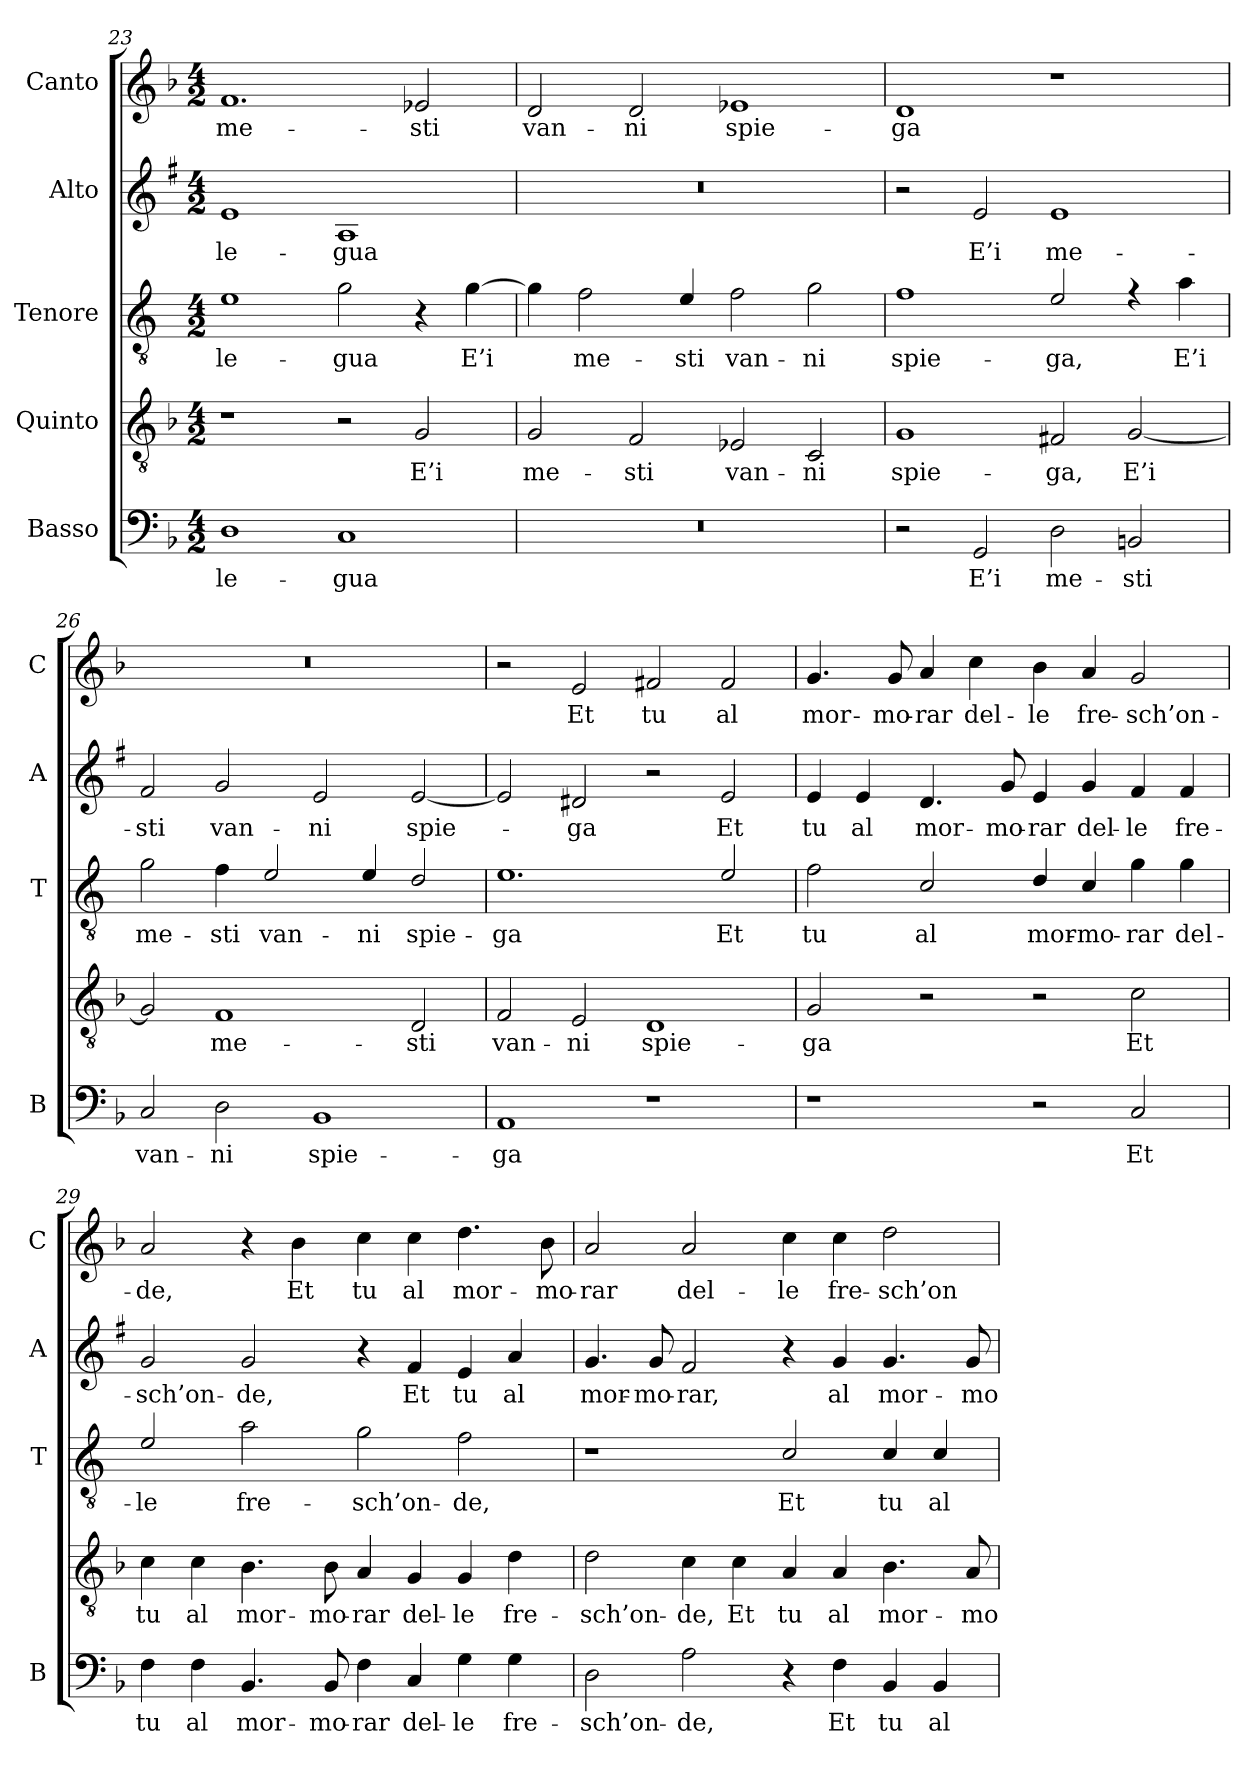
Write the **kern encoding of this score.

**kern	**text	**kern	**text	**kern	**text	**kern	**text	**kern	**text
*part5	*part5	*part4	*part4	*part3	*part3	*part2	*part2	*part1	*part1
*staff5	*staff5	*staff4	*staff4	*staff3	*staff3	*staff2	*staff2	*staff1	*staff1
*I"Basso	*	*I"Quinto	*	*I"Tenore	*	*I"Alto	*	*I"Canto	*
*I'B	*	*	*	*I'T	*	*I'A	*	*I'C	*
!!LO:LB:g=z
*clefF4	*	*clefGv2	*	*clefGv2	*	*clefG2	*	*clefG2	*
*	*	*	*	*ITrd4c7	*	*ITrd1c2	*	*	*
*k[b-]	*	*k[b-]	*	*k[b-]	*	*k[b-]	*	*k[b-]	*
*F:	*	*F:	*	*F:	*	*F:	*	*F:	*
*M4/2	*	*M4/2	*	*M4/2	*	*M4/2	*	*M4/2	*
=23	=23	=23	=23	=23	=23	=23	=23	=23	=23
!	!LO:LY:b	!	!	!	!LO:LY:b	!	!LO:LY:b	!	!LO:LY:b
1D	-le-	1r	.	1A	-le-	1d	-le-	1.f	me-
!	!LO:LY:b	!	!	!	!LO:LY:b	!	!LO:LY:b	!	!
1C	-gua	2r	.	2c\	-gua	1G	-gua	.	.
!	!	!	!LO:LY:b	!	!	!	!	!	!LO:LY:b
.	.	2G/	E’i	4r	.	.	.	2e-X/	-sti
!	!	!	!	!	!LO:LY:b	!	!	!	!
.	.	.	.	[4c\	E’i	.	.	.	.
=24	=24	=24	=24	=24	=24	=24	=24	=24	=24
!	!	!	!LO:LY:b	!	!	!	!	!	!LO:LY:b
0r	.	2G/	me-	4c\]	.	0r	.	2d/	van-
!	!	!	!	!	!LO:LY:b	!	!	!	!
.	.	.	.	2B-\	me-	.	.	.	.
!	!	!	!LO:LY:b	!	!	!	!	!	!LO:LY:b
.	.	2F/	-sti	.	.	.	.	2d/	-ni
!	!	!	!	!	!LO:LY:b	!	!	!	!
.	.	.	.	4A/	-sti	.	.	.	.
!	!	!	!LO:LY:b	!	!LO:LY:b	!	!	!	!LO:LY:b
.	.	2E-X/	van-	2B-\	van-	.	.	1e-X	spie-
!	!	!	!LO:LY:b	!	!LO:LY:b	!	!	!	!
.	.	2C/	-ni	2c\	-ni	.	.	.	.
=25	=25	=25	=25	=25	=25	=25	=25	=25	=25
!	!	!	!LO:LY:b	!	!LO:LY:b	!	!	!	!LO:LY:b
2r	.	1G	spie-	1B-	spie-	2r	.	1d	-ga
!	!LO:LY:b	!	!	!	!	!	!LO:LY:b	!	!
2GG/	E’i	.	.	.	.	2d/	E’i	.	.
!	!LO:LY:b	!	!LO:LY:b	!	!LO:LY:b	!	!LO:LY:b	!	!
2D\	me-	2F#X/	-ga,	2A/	-ga,	1d	me-	1r	.
!	!LO:LY:b	!	!LO:LY:b	!	!	!	!	!	!
2BBn/	-sti	[2G/	E’i	4rf	.	.	.	.	.
!	!	!	!	!	!LO:LY:b	!	!	!	!
.	.	.	.	4d\	E’i	.	.	.	.
=26	=26	=26	=26	=26	=26	=26	=26	=26	=26
!	!LO:LY:b	!	!	!	!LO:LY:b	!	!LO:LY:b	!	!
2C/	van-	2G/]	.	2c\	me-	2e/	-sti	0r	.
!	!LO:LY:b	!	!LO:LY:b	!	!LO:LY:b	!	!LO:LY:b	!	!
2D\	-ni	1F	me-	4B-\	-sti	2f/	van-	.	.
!	!	!	!	!	!LO:LY:b	!	!	!	!
.	.	.	.	2A/	van-	.	.	.	.
!	!LO:LY:b	!	!	!	!	!	!LO:LY:b	!	!
1BB-	spie-	.	.	.	.	2d/	-ni	.	.
!	!	!	!	!	!LO:LY:b	!	!	!	!
.	.	.	.	4A/	-ni	.	.	.	.
!	!	!	!LO:LY:b	!	!LO:LY:b	!	!LO:LY:b	!	!
.	.	2D/	-sti	2G/	spie-	[2d/	spie-	.	.
!!LO:PB:g=z
=27	=27	=27	=27	=27	=27	=27	=27	=27	=27
!	!LO:LY:b	!	!LO:LY:b	!	!LO:LY:b	!	!	!	!
1AA	-ga	2F/	van-	1.A	-ga	2d/]	.	2r	.
!	!	!	!LO:LY:b	!	!	!	!LO:LY:b	!	!LO:LY:b
.	.	2E/	-ni	.	.	2c#X/	-ga	2e/	Et
!	!	!	!LO:LY:b	!	!	!	!	!	!LO:LY:b
1r	.	1D	spie-	.	.	2r	.	2f#X/	tu
!	!	!	!	!	!LO:LY:b	!	!LO:LY:b	!	!LO:LY:b
.	.	.	.	2A/	Et	2d/	Et	2f#/	al
=28	=28	=28	=28	=28	=28	=28	=28	=28	=28
!	!	!	!LO:LY:b	!	!LO:LY:b	!	!LO:LY:b	!	!LO:LY:b
1r	.	2G/	-ga	2B-\	tu	4d/	tu	4.g/	mor-
!	!	!	!	!	!	!	!LO:LY:b	!	!
.	.	.	.	.	.	4d/	al	.	.
!	!	!	!	!	!	!	!	!	!LO:LY:b
.	.	.	.	.	.	.	.	8g/	-mo-
!	!	!	!	!	!LO:LY:b	!	!LO:LY:b	!	!LO:LY:b
.	.	2r	.	2F/	al	4.c/	mor-	4a/	-rar
!	!	!	!	!	!	!	!	!	!LO:LY:b
.	.	.	.	.	.	.	.	4cc\	del-
!	!	!	!	!	!	!	!LO:LY:b	!	!
.	.	.	.	.	.	8f/	-mo-	.	.
!	!	!	!	!	!LO:LY:b	!	!LO:LY:b	!	!LO:LY:b
2r	.	2r	.	4G/	mor-	4d/	-rar	4b-\	-le
!	!	!	!	!	!LO:LY:b	!	!LO:LY:b	!	!LO:LY:b
.	.	.	.	4F/	-mo-	4f/	del-	4a/	fre-
!	!LO:LY:b	!	!LO:LY:b	!	!LO:LY:b	!	!LO:LY:b	!	!LO:LY:b
2C/	Et	2c\	Et	4c\	-rar	4e/	-le	2g/	-sch’on-
!	!	!	!	!	!LO:LY:b	!	!LO:LY:b	!	!
.	.	.	.	4c\	del-	4e/	fre-	.	.
=29	=29	=29	=29	=29	=29	=29	=29	=29	=29
!	!LO:LY:b	!	!LO:LY:b	!	!LO:LY:b	!	!LO:LY:b	!	!LO:LY:b
4F\	tu	4c\	tu	2A/	-le	2f/	-sch’on-	2a/	-de,
!	!LO:LY:b	!	!LO:LY:b	!	!	!	!	!	!
4F\	al	4c\	al	.	.	.	.	.	.
!	!LO:LY:b	!	!LO:LY:b	!	!LO:LY:b	!	!LO:LY:b	!	!
4.BB-/	mor-	4.B-\	mor-	2d\	fre-	2f/	-de,	4r	.
!	!	!	!	!	!	!	!	!	!LO:LY:b
.	.	.	.	.	.	.	.	4b-\	Et
!	!LO:LY:b	!	!LO:LY:b	!	!	!	!	!	!
8BB-/	-mo-	8B-\	-mo-	.	.	.	.	.	.
!	!LO:LY:b	!	!LO:LY:b	!	!LO:LY:b	!	!	!	!LO:LY:b
4F\	-rar	4A/	-rar	2c\	-sch’on-	4r	.	4cc\	tu
!	!LO:LY:b	!	!LO:LY:b	!	!	!	!LO:LY:b	!	!LO:LY:b
4C/	del-	4G/	del-	.	.	4e/	Et	4cc\	al
!	!LO:LY:b	!	!LO:LY:b	!	!LO:LY:b	!	!LO:LY:b	!	!LO:LY:b
4G\	-le	4G/	-le	2B-\	-de,	4d/	tu	4.dd\	mor-
!	!LO:LY:b	!	!LO:LY:b	!	!	!	!LO:LY:b	!	!
4G\	fre-	4d\	fre-	.	.	4g/	al	.	.
!	!	!	!	!	!	!	!	!	!LO:LY:b
.	.	.	.	.	.	.	.	8b-\	-mo-
=30	=30	=30	=30	=30	=30	=30	=30	=30	=30
!	!LO:LY:b	!	!LO:LY:b	!	!	!	!LO:LY:b	!	!LO:LY:b
2D\	-sch’on-	2d\	-sch’on-	1r	.	4.f/	mor-	2a/	-rar
!	!	!	!	!	!	!	!LO:LY:b	!	!
.	.	.	.	.	.	8f/	-mo-	.	.
!	!LO:LY:b	!	!LO:LY:b	!	!	!	!LO:LY:b	!	!LO:LY:b
2A\	-de,	4c\	-de,	.	.	2e/	-rar,	2a/	del-
!	!	!	!LO:LY:b	!	!	!	!	!	!
.	.	4c\	Et	.	.	.	.	.	.
!	!	!	!LO:LY:b	!	!LO:LY:b	!	!	!	!LO:LY:b
4r	.	4A/	tu	2F/	Et	4r	.	4cc\	-le
!	!LO:LY:b	!	!LO:LY:b	!	!	!	!LO:LY:b	!	!LO:LY:b
4F\	Et	4A/	al	.	.	4f/	al	4cc\	fre-
!	!LO:LY:b	!	!LO:LY:b	!	!LO:LY:b	!	!LO:LY:b	!	!LO:LY:b
4BB-/	tu	4.B-\	mor-	4F/	tu	4.f/	mor-	2dd\	-sch’on-
!	!LO:LY:b	!	!	!	!LO:LY:b	!	!	!	!
4BB-/	al	.	.	4F/	al	.	.	.	.
!	!	!	!LO:LY:b	!	!	!	!LO:LY:b	!	!
.	.	8A/	-mo-	.	.	8f/	-mo-	.	.
=	=	=	=	=	=	=	=	=	=
*-	*-	*-	*-	*-	*-	*-	*-	*-	*-
